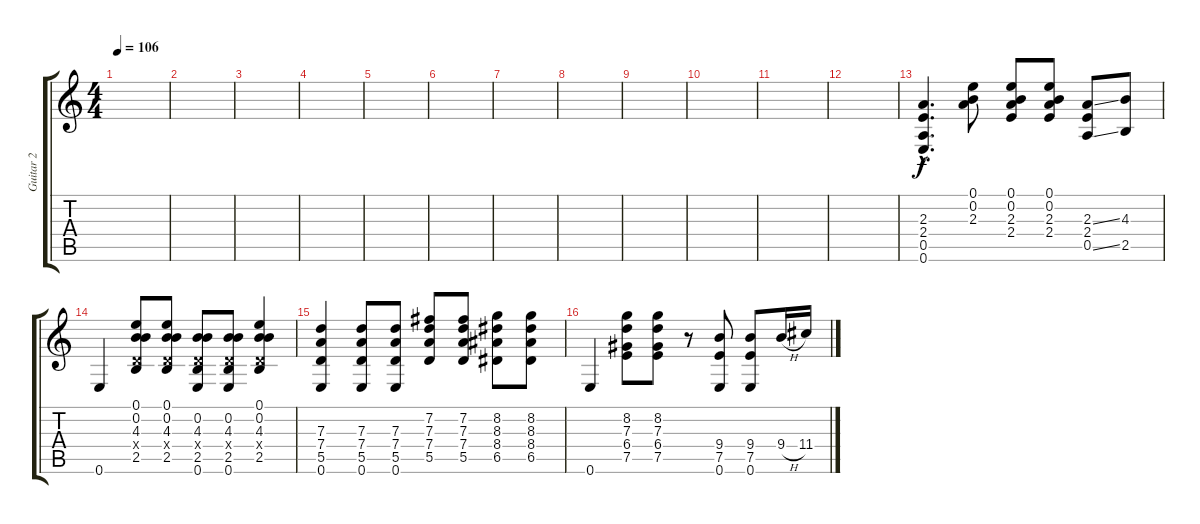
\track ("Guitar 2" "Guitar 2") {instrument overdrivenguitar}
\staff {score tabs}
\tuning (E4 B3 G3 D3 A2 E2) {hide}
\ts (4 4)
\tempo 106
\clef g2
\ks c
|
|
|
|
|
|
|
|
|
|
|
|
(2.3{hac} 2.4{hac} 0.5{hac} 0.6{hac}).4{d} (0.1 0.2 2.3).8 (0.1 0.2 2.3 2.4).8 (0.1 0.2 2.3 2.4).8 (2.3{ss} 2.4 0.5{ss}).8 (4.3 2.5).8 |
0.6.4 (0.1 0.2 4.3 0.4{x} 2.5).8 (0.1 0.2 4.3 0.4{x} 2.5).8 (0.2 4.3 0.4{x} 2.5 0.6).8 (0.2 4.3 0.4{x} 2.5 0.6).8 (0.1 0.2 4.3 0.4{x} 2.5).4 |
(7.3 7.4 5.5 0.6).4 (7.3 7.4 5.5 0.6).8 (7.3 7.4 5.5 0.6).8 (7.2 7.3 7.4 5.5).8 (7.2 7.3 7.4 5.5).8 (8.2 8.3 8.4 6.5).8 (8.2 8.3 8.4 6.5).8 |
0.6.4 (8.2 7.3 6.4 7.5).8 (8.2 7.3 6.4 7.5).8 r.8 (9.4 7.5 0.6).8 (9.4 7.5 0.6).8 9.4{h}.16 11.4.16
